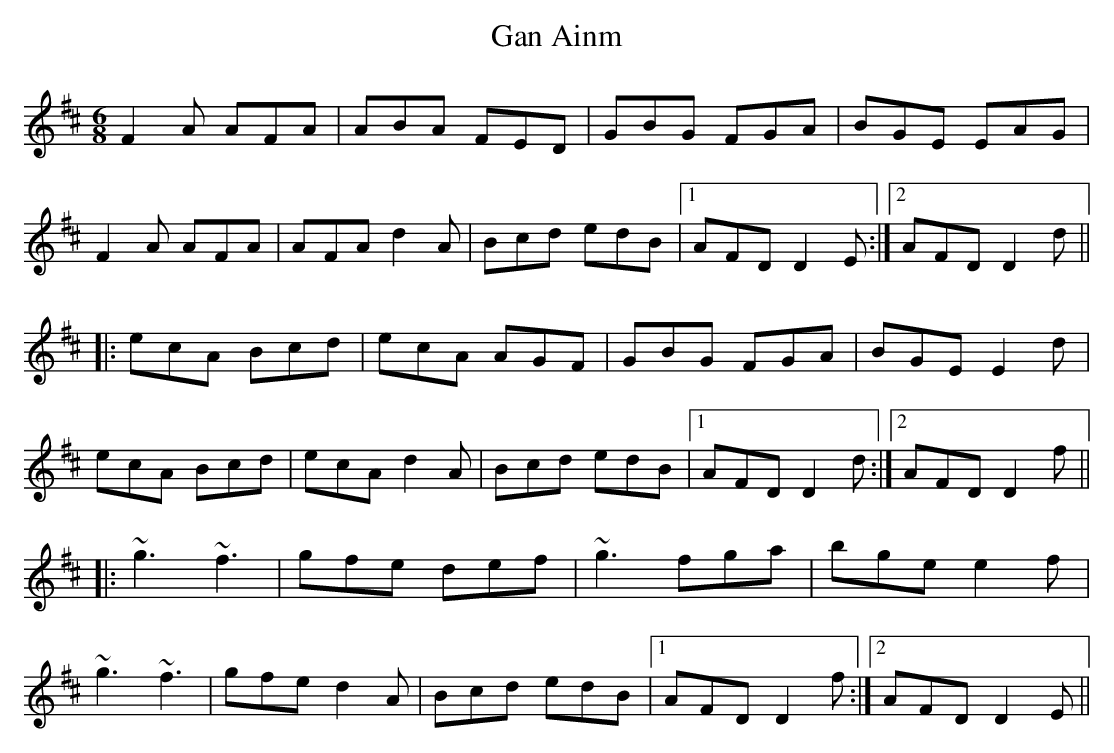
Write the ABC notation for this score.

X:1
T:Gan Ainm
M:6/8
L:1/8
K:D
F2A AFA|ABA FED|GBG FGA|BGE EAG|!
F2A AFA|AFA d2A|Bcd edB|1 AFD D2E:|2 AFD D2d||!
|:ecA Bcd|ecA AGF|GBG FGA|BGE E2d|!
ecA Bcd|ecA d2A|Bcd edB|1 AFD D2d:|2 AFD D2f||!
|:~g3 ~f3|gfe def|~g3 fga|bge e2f|!
~g3 ~f3|gfe d2A|Bcd edB|1 AFD D2f:|2 AFD D2E||!
